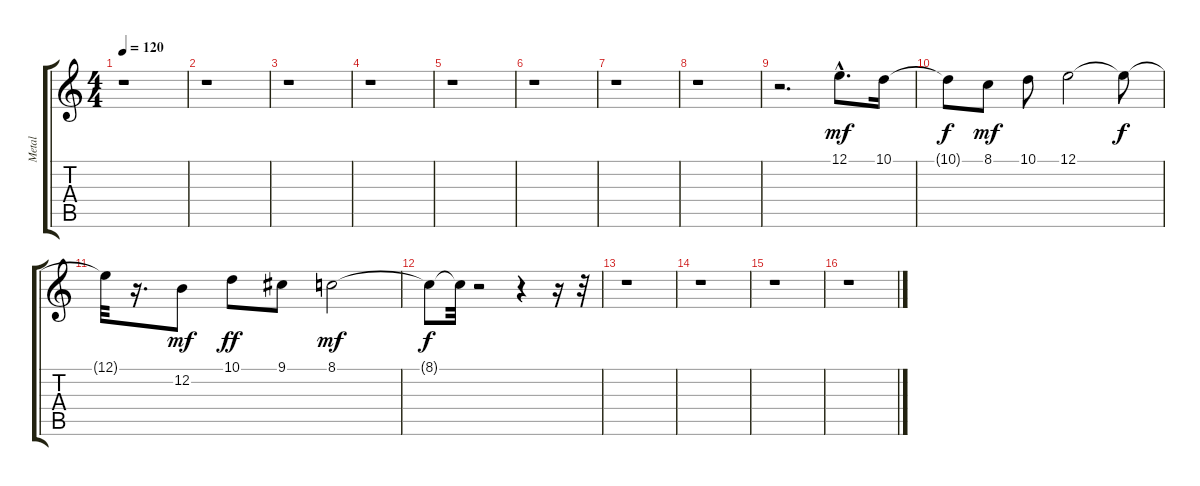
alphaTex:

\track ("Metal" "Metal") {instrument trumpet}
\staff {score tabs}
\tuning (E4 B3 G3 D3 A2 E2) {hide}
\ts (4 4)
\tempo 120
\clef g2
\ks c
r.1{dy f} |
r.1 |
r.1 |
r.1 |
r.1 |
r.1 |
r.1 |
r.1 |
r.2{d} 12.1{hac}.8{d dy mf} 10.1.16 |
10.1{t}.8{dy f} 8.1.8{dy mf} 10.1.8 12.1.2 12.1{t}.8{dy f} |
12.1{t}.32 r.16{d} 12.2.8{dy mf} 10.1.8{dy ff} 9.1.8 8.1.2{dy mf} |
8.1{t}.8{dy f} 8.1{t}.32 r.2 r.4 r.16 r.32 |
r.1 |
r.1 |
r.1 |
r.1
